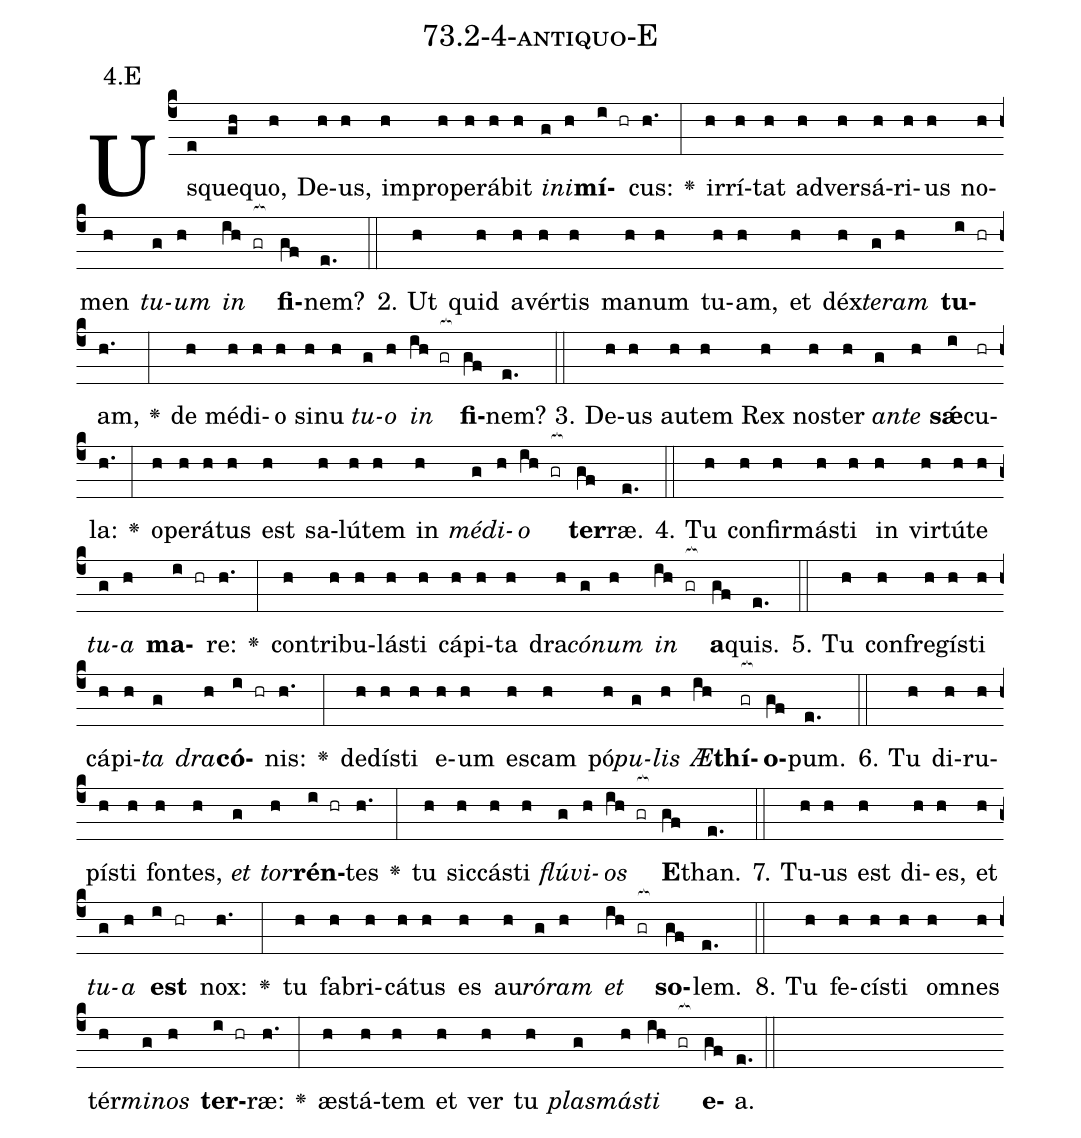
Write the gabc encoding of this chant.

name: 73.2-4-antiquo-E;
annotation: 4.E;
%%
(c4)Us(e)que(gh)quo,(h) De(h)us,(h) im(h)pro(h)pe(h)rá(h)bit(h) <i>in</i>(g)<i>i</i>(h)<b>mí</b>(i hr)cus:(h.) <v>\greheightstar</v>(:) ir(h)rí(h)tat(h) ad(h)ver(h)sá(h)ri(h)us(h) no(h)men(h) <i>tu</i>(g)<i>um</i>(h) <i>in</i>(ih gr[ocb:1{]) <b>fi</b>(gf[ocb:0}])nem?(e.) (::)
2. Ut(h) quid(h) a(h)vér(h)tis(h) ma(h)num(h) tu(h)am,(h) et(h) déx(h)<i>te</i>(g)<i>ram</i>(h) <b>tu</b>(i hr)am,(h.) <v>\greheightstar</v>(:) de(h) mé(h)di(h)o(h) si(h)nu(h) <i>tu</i>(g)<i>o</i>(h) <i>in</i>(ih gr[ocb:1{]) <b>fi</b>(gf[ocb:0}])nem?(e.) (::)
3. De(h)us(h) au(h)tem(h) Rex(h) nos(h)ter(h) <i>an</i>(g)<i>te</i>(h) <b>sǽ</b>(i)cu(hr)la:(h.) <v>\greheightstar</v>(:) o(h)pe(h)rá(h)tus(h) est(h) sa(h)lú(h)tem(h) in(h) <i>mé</i>(g)<i>di</i>(h)<i>o</i>(ih gr[ocb:1{]) <b>ter</b>(gf[ocb:0}])ræ.(e.) (::)
4. Tu(h) con(h)fir(h)más(h)ti(h) in(h) vir(h)tú(h)te(h) <i>tu</i>(g)<i>a</i>(h) <b>ma</b>(i hr)re:(h.) <v>\greheightstar</v>(:) con(h)tri(h)bu(h)lás(h)ti(h) cá(h)pi(h)ta(h) dra(h)<i>có</i>(g)<i>num</i>(h) <i>in</i>(ih gr[ocb:1{]) <b>a</b>(gf[ocb:0}])quis.(e.) (::)
5. Tu(h) con(h)fre(h)gís(h)ti(h) cá(h)pi(h)<i>ta</i>(g) <i>dra</i>(h)<b>có</b>(i hr)nis:(h.) <v>\greheightstar</v>(:) de(h)dís(h)ti(h) e(h)um(h) es(h)cam(h) pó(h)<i>pu</i>(g)<i>lis</i>(h) <i>Æ</i>(ih)<b>thí</b>(gr[ocb:1{])<b>o</b>(gf[ocb:0}])pum.(e.) (::)
6. Tu(h) di(h)ru(h)pís(h)ti(h) fon(h)tes,(h) <i>et</i>(g) <i>tor</i>(h)<b>rén</b>(i hr)tes(h.) <v>\greheightstar</v>(:) tu(h) sic(h)cás(h)ti(h) <i>flú</i>(g)<i>vi</i>(h)<i>os</i>(ih gr[ocb:1{]) <b>E</b>(gf[ocb:0}])than.(e.) (::)
7. Tu(h)us(h) est(h) di(h)es,(h) et(h) <i>tu</i>(g)<i>a</i>(h) <b>est</b>(i hr) nox:(h.) <v>\greheightstar</v>(:) tu(h) fa(h)bri(h)cá(h)tus(h) es(h) au(h)<i>ró</i>(g)<i>ram</i>(h) <i>et</i>(ih gr[ocb:1{]) <b>so</b>(gf[ocb:0}])lem.(e.) (::)
8. Tu(h) fe(h)cís(h)ti(h) om(h)nes(h) tér(h)<i>mi</i>(g)<i>nos</i>(h) <b>ter</b>(i hr)ræ:(h.) <v>\greheightstar</v>(:) æs(h)tá(h)tem(h) et(h) ver(h) tu(h) <i>plas</i>(g)<i>más</i>(h)<i>ti</i>(ih gr[ocb:1{]) <b>e</b>(gf[ocb:0}])a.(e.) (::)
